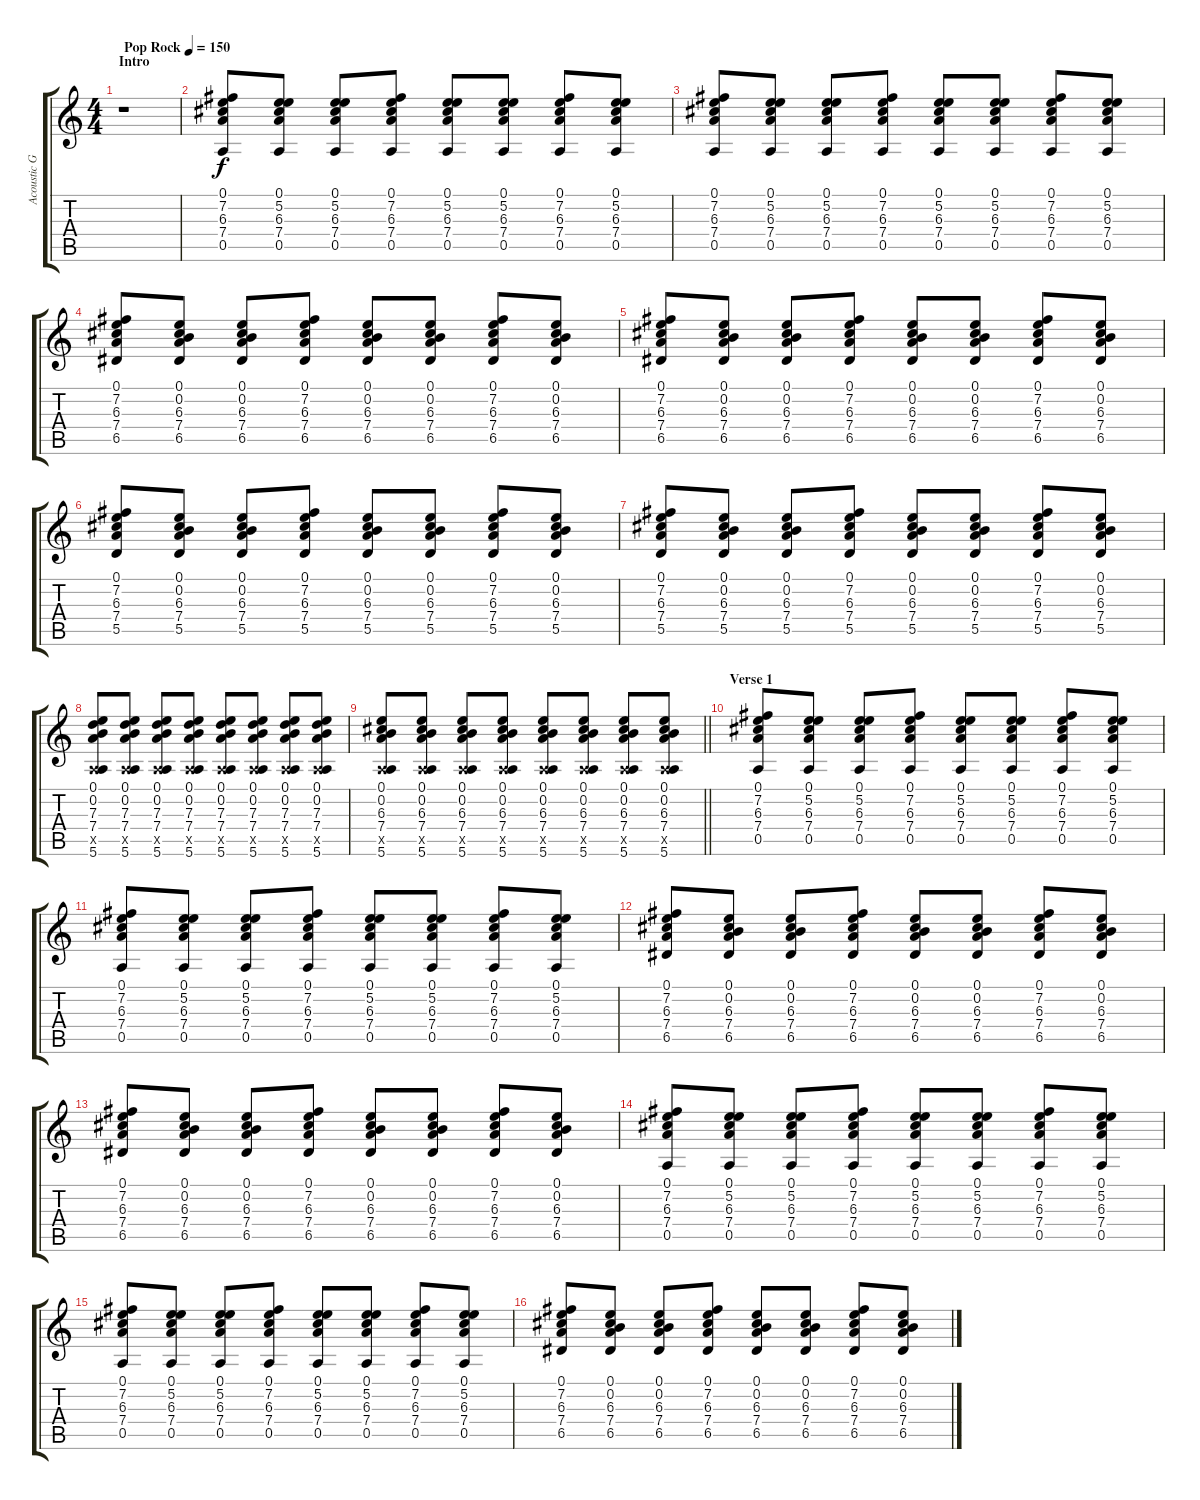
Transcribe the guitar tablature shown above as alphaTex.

\track ("Acoustic Guitar" "Acoustic G") {instrument acousticguitarsteel}
\staff {score tabs}
\tuning (E4 B3 G3 D3 A2 E2) {hide}
\ts (4 4)
\section ("" "Intro")
\tempo (150 "Pop Rock")
\clef g2
\ks c
r.1{dy f instrument acousticguitarsteel} |
(0.1 7.2 6.3 7.4 0.5).8 (0.1 5.2 6.3 7.4 0.5).8 (0.1 5.2 6.3 7.4 0.5).8 (0.1 7.2 6.3 7.4 0.5).8 (0.1 5.2 6.3 7.4 0.5).8 (0.1 5.2 6.3 7.4 0.5).8 (0.1 7.2 6.3 7.4 0.5).8 (0.1 5.2 6.3 7.4 0.5).8 |
(0.1 7.2 6.3 7.4 0.5).8 (0.1 5.2 6.3 7.4 0.5).8 (0.1 5.2 6.3 7.4 0.5).8 (0.1 7.2 6.3 7.4 0.5).8 (0.1 5.2 6.3 7.4 0.5).8 (0.1 5.2 6.3 7.4 0.5).8 (0.1 7.2 6.3 7.4 0.5).8 (0.1 5.2 6.3 7.4 0.5).8 |
(0.1 7.2 6.3 7.4 6.5).8 (0.1 0.2 6.3 7.4 6.5).8 (0.1 0.2 6.3 7.4 6.5).8 (0.1 7.2 6.3 7.4 6.5).8 (0.1 0.2 6.3 7.4 6.5).8 (0.1 0.2 6.3 7.4 6.5).8 (0.1 7.2 6.3 7.4 6.5).8 (0.1 0.2 6.3 7.4 6.5).8 |
(0.1 7.2 6.3 7.4 6.5).8 (0.1 0.2 6.3 7.4 6.5).8 (0.1 0.2 6.3 7.4 6.5).8 (0.1 7.2 6.3 7.4 6.5).8 (0.1 0.2 6.3 7.4 6.5).8 (0.1 0.2 6.3 7.4 6.5).8 (0.1 7.2 6.3 7.4 6.5).8 (0.1 0.2 6.3 7.4 6.5).8 |
(0.1 7.2 6.3 7.4 5.5).8 (0.1 0.2 6.3 7.4 5.5).8 (0.1 0.2 6.3 7.4 5.5).8 (0.1 7.2 6.3 7.4 5.5).8 (0.1 0.2 6.3 7.4 5.5).8 (0.1 0.2 6.3 7.4 5.5).8 (0.1 7.2 6.3 7.4 5.5).8 (0.1 0.2 6.3 7.4 5.5).8 |
(0.1 7.2 6.3 7.4 5.5).8 (0.1 0.2 6.3 7.4 5.5).8 (0.1 0.2 6.3 7.4 5.5).8 (0.1 7.2 6.3 7.4 5.5).8 (0.1 0.2 6.3 7.4 5.5).8 (0.1 0.2 6.3 7.4 5.5).8 (0.1 7.2 6.3 7.4 5.5).8 (0.1 0.2 6.3 7.4 5.5).8 |
(0.1 0.2 7.3 7.4 0.5{x} 5.6).8 (0.1 0.2 7.3 7.4 0.5{x} 5.6).8 (0.1 0.2 7.3 7.4 0.5{x} 5.6).8 (0.1 0.2 7.3 7.4 0.5{x} 5.6).8 (0.1 0.2 7.3 7.4 0.5{x} 5.6).8 (0.1 0.2 7.3 7.4 0.5{x} 5.6).8 (0.1 0.2 7.3 7.4 0.5{x} 5.6).8 (0.1 0.2 7.3 7.4 0.5{x} 5.6).8 |
\barLineRight lightlight
(0.1 0.2 6.3 7.4 0.5{x} 5.6).8 (0.1 0.2 6.3 7.4 0.5{x} 5.6).8 (0.1 0.2 6.3 7.4 0.5{x} 5.6).8 (0.1 0.2 6.3 7.4 0.5{x} 5.6).8 (0.1 0.2 6.3 7.4 0.5{x} 5.6).8 (0.1 0.2 6.3 7.4 0.5{x} 5.6).8 (0.1 0.2 6.3 7.4 0.5{x} 5.6).8 (0.1 0.2 6.3 7.4 0.5{x} 5.6).8 |
\section ("" "Verse 1")
(0.1 7.2 6.3 7.4 0.5).8 (0.1 5.2 6.3 7.4 0.5).8 (0.1 5.2 6.3 7.4 0.5).8 (0.1 7.2 6.3 7.4 0.5).8 (0.1 5.2 6.3 7.4 0.5).8 (0.1 5.2 6.3 7.4 0.5).8 (0.1 7.2 6.3 7.4 0.5).8 (0.1 5.2 6.3 7.4 0.5).8 |
(0.1 7.2 6.3 7.4 0.5).8 (0.1 5.2 6.3 7.4 0.5).8 (0.1 5.2 6.3 7.4 0.5).8 (0.1 7.2 6.3 7.4 0.5).8 (0.1 5.2 6.3 7.4 0.5).8 (0.1 5.2 6.3 7.4 0.5).8 (0.1 7.2 6.3 7.4 0.5).8 (0.1 5.2 6.3 7.4 0.5).8 |
(0.1 7.2 6.3 7.4 6.5).8 (0.1 0.2 6.3 7.4 6.5).8 (0.1 0.2 6.3 7.4 6.5).8 (0.1 7.2 6.3 7.4 6.5).8 (0.1 0.2 6.3 7.4 6.5).8 (0.1 0.2 6.3 7.4 6.5).8 (0.1 7.2 6.3 7.4 6.5).8 (0.1 0.2 6.3 7.4 6.5).8 |
(0.1 7.2 6.3 7.4 6.5).8 (0.1 0.2 6.3 7.4 6.5).8 (0.1 0.2 6.3 7.4 6.5).8 (0.1 7.2 6.3 7.4 6.5).8 (0.1 0.2 6.3 7.4 6.5).8 (0.1 0.2 6.3 7.4 6.5).8 (0.1 7.2 6.3 7.4 6.5).8 (0.1 0.2 6.3 7.4 6.5).8 |
(0.1 7.2 6.3 7.4 0.5).8 (0.1 5.2 6.3 7.4 0.5).8 (0.1 5.2 6.3 7.4 0.5).8 (0.1 7.2 6.3 7.4 0.5).8 (0.1 5.2 6.3 7.4 0.5).8 (0.1 5.2 6.3 7.4 0.5).8 (0.1 7.2 6.3 7.4 0.5).8 (0.1 5.2 6.3 7.4 0.5).8 |
(0.1 7.2 6.3 7.4 0.5).8 (0.1 5.2 6.3 7.4 0.5).8 (0.1 5.2 6.3 7.4 0.5).8 (0.1 7.2 6.3 7.4 0.5).8 (0.1 5.2 6.3 7.4 0.5).8 (0.1 5.2 6.3 7.4 0.5).8 (0.1 7.2 6.3 7.4 0.5).8 (0.1 5.2 6.3 7.4 0.5).8 |
(0.1 7.2 6.3 7.4 6.5).8 (0.1 0.2 6.3 7.4 6.5).8 (0.1 0.2 6.3 7.4 6.5).8 (0.1 7.2 6.3 7.4 6.5).8 (0.1 0.2 6.3 7.4 6.5).8 (0.1 0.2 6.3 7.4 6.5).8 (0.1 7.2 6.3 7.4 6.5).8 (0.1 0.2 6.3 7.4 6.5).8
